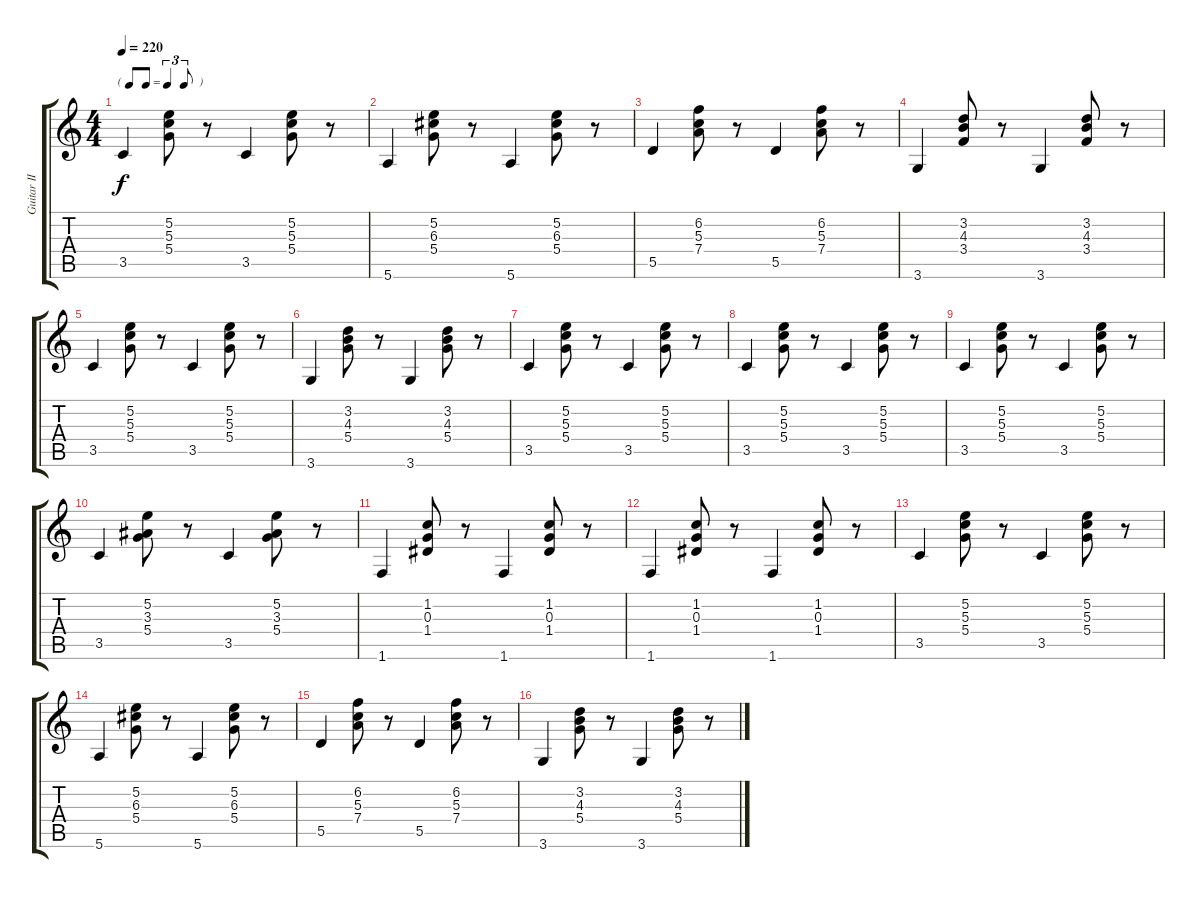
\track ("Guitar II" "Guitar II") {instrument acousticguitarsteel}
\staff {score tabs}
\tuning (E4 B3 G3 D3 A2 E2) {hide}
\ts (4 4)
\tf triplet8th
\tempo 220
\clef g2
\ks c
3.5.4{dy f} (5.2 5.3 5.4).8 r.8 3.5.4 (5.2 5.3 5.4).8 r.8 |
5.6.4 (5.2 6.3 5.4).8 r.8 5.6.4 (5.2 6.3 5.4).8 r.8 |
5.5.4 (6.2 5.3 7.4).8 r.8 5.5.4 (6.2 5.3 7.4).8 r.8 |
3.6.4 (3.2 4.3 3.4).8 r.8 3.6.4 (3.2 4.3 3.4).8 r.8 |
3.5.4 (5.2 5.3 5.4).8 r.8 3.5.4 (5.2 5.3 5.4).8 r.8 |
3.6.4 (3.2 4.3 5.4).8 r.8 3.6.4 (3.2 4.3 5.4).8 r.8 |
3.5.4 (5.2 5.3 5.4).8 r.8 3.5.4 (5.2 5.3 5.4).8 r.8 |
3.5.4 (5.2 5.3 5.4).8 r.8 3.5.4 (5.2 5.3 5.4).8 r.8 |
3.5.4 (5.2 5.3 5.4).8 r.8 3.5.4 (5.2 5.3 5.4).8 r.8 |
3.5.4 (5.2 3.3 5.4).8 r.8 3.5.4 (5.2 3.3 5.4).8 r.8 |
1.6.4 (1.2 0.3 1.4).8 r.8 1.6.4 (1.2 0.3 1.4).8 r.8 |
1.6.4 (1.2 0.3 1.4).8 r.8 1.6.4 (1.2 0.3 1.4).8 r.8 |
3.5.4 (5.2 5.3 5.4).8 r.8 3.5.4 (5.2 5.3 5.4).8 r.8 |
5.6.4 (5.2 6.3 5.4).8 r.8 5.6.4 (5.2 6.3 5.4).8 r.8 |
5.5.4 (6.2 5.3 7.4).8 r.8 5.5.4 (6.2 5.3 7.4).8 r.8 |
3.6.4 (3.2 4.3 5.4).8 r.8 3.6.4 (3.2 4.3 5.4).8 r.8
